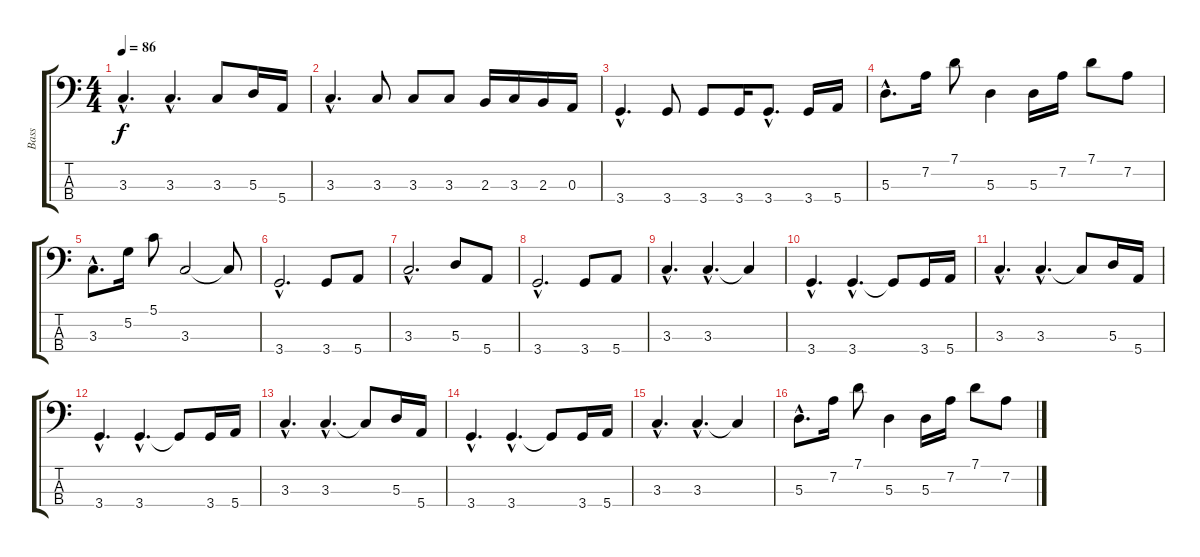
\track ("Bass" "Bass") {instrument electricbassfinger}
\staff {score tabs}
\tuning (G2 D2 A1 E1) {hide}
\ts (4 4)
\tempo 86
\clef f4
\ks c
3.3{hac}.4{d dy f} 3.3{hac}.4{d} 3.3.8 5.3.16 5.4.16 |
3.3{hac}.4{d} 3.3.8 3.3.8 3.3.8 2.3.16 3.3.16 2.3.16 0.3.16 |
3.4{hac}.4{d} 3.4.8 3.4.8 3.4.16 3.4{hac}.8{d} 3.4.16 5.4.16 |
5.3{hac}.8{d} 7.2.16 7.1.8 5.3.4 5.3.16 7.2.16 7.1.8 7.2.8 |
3.3{hac}.8{d} 5.2.16 5.1.8 3.3.2 3.3{t}.8 |
3.4{hac}.2{d} 3.4.8 5.4.8 |
3.3{hac}.2{d} 5.3.8 5.4.8 |
3.4{hac}.2{d} 3.4.8 5.4.8 |
3.3{hac}.4{d} 3.3{hac}.4{d} 3.3{t}.4 |
3.4{hac}.4{d} 3.4{hac}.4{d} 3.4{t}.8 3.4.16 5.4.16 |
3.3{hac}.4{d} 3.3{hac}.4{d} 3.3{t}.8 5.3.16 5.4.16 |
3.4{hac}.4{d} 3.4{hac}.4{d} 3.4{t}.8 3.4.16 5.4.16 |
3.3{hac}.4{d} 3.3{hac}.4{d} 3.3{t}.8 5.3.16 5.4.16 |
3.4{hac}.4{d} 3.4{hac}.4{d} 3.4{t}.8 3.4.16 5.4.16 |
3.3{hac}.4{d} 3.3{hac}.4{d} 3.3{t}.4 |
5.3{hac}.8{d} 7.2.16 7.1.8 5.3.4 5.3.16 7.2.16 7.1.8 7.2.8
